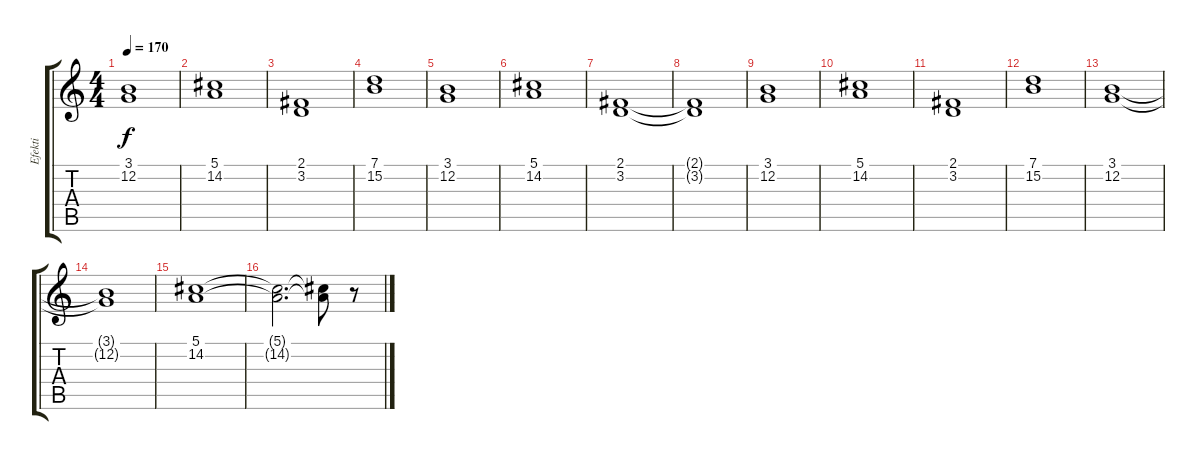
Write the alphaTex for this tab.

\track ("Efekti" "Efekti") {instrument pad2warm}
\staff {score tabs}
\tuning (E4 B3 G3 D3 A2 E2) {hide}
\ts (4 4)
\tempo 170
\clef g2
\ks c
(3.1 12.2).1{dy f} |
(5.1 14.2).1 |
(2.1 3.2).1 |
(7.1 15.2).1 |
(3.1 12.2).1 |
(5.1 14.2).1 |
(2.1 3.2).1 |
(2.1{t} 3.2{t}).1 |
(3.1 12.2).1 |
(5.1 14.2).1 |
(2.1 3.2).1 |
(7.1 15.2).1 |
(3.1 12.2).1 |
(3.1{t} 12.2{t}).1 |
(5.1 14.2).1 |
(5.1{t} 14.2{t}).2{d} (5.1{t} 14.2{t}).8 r.8
